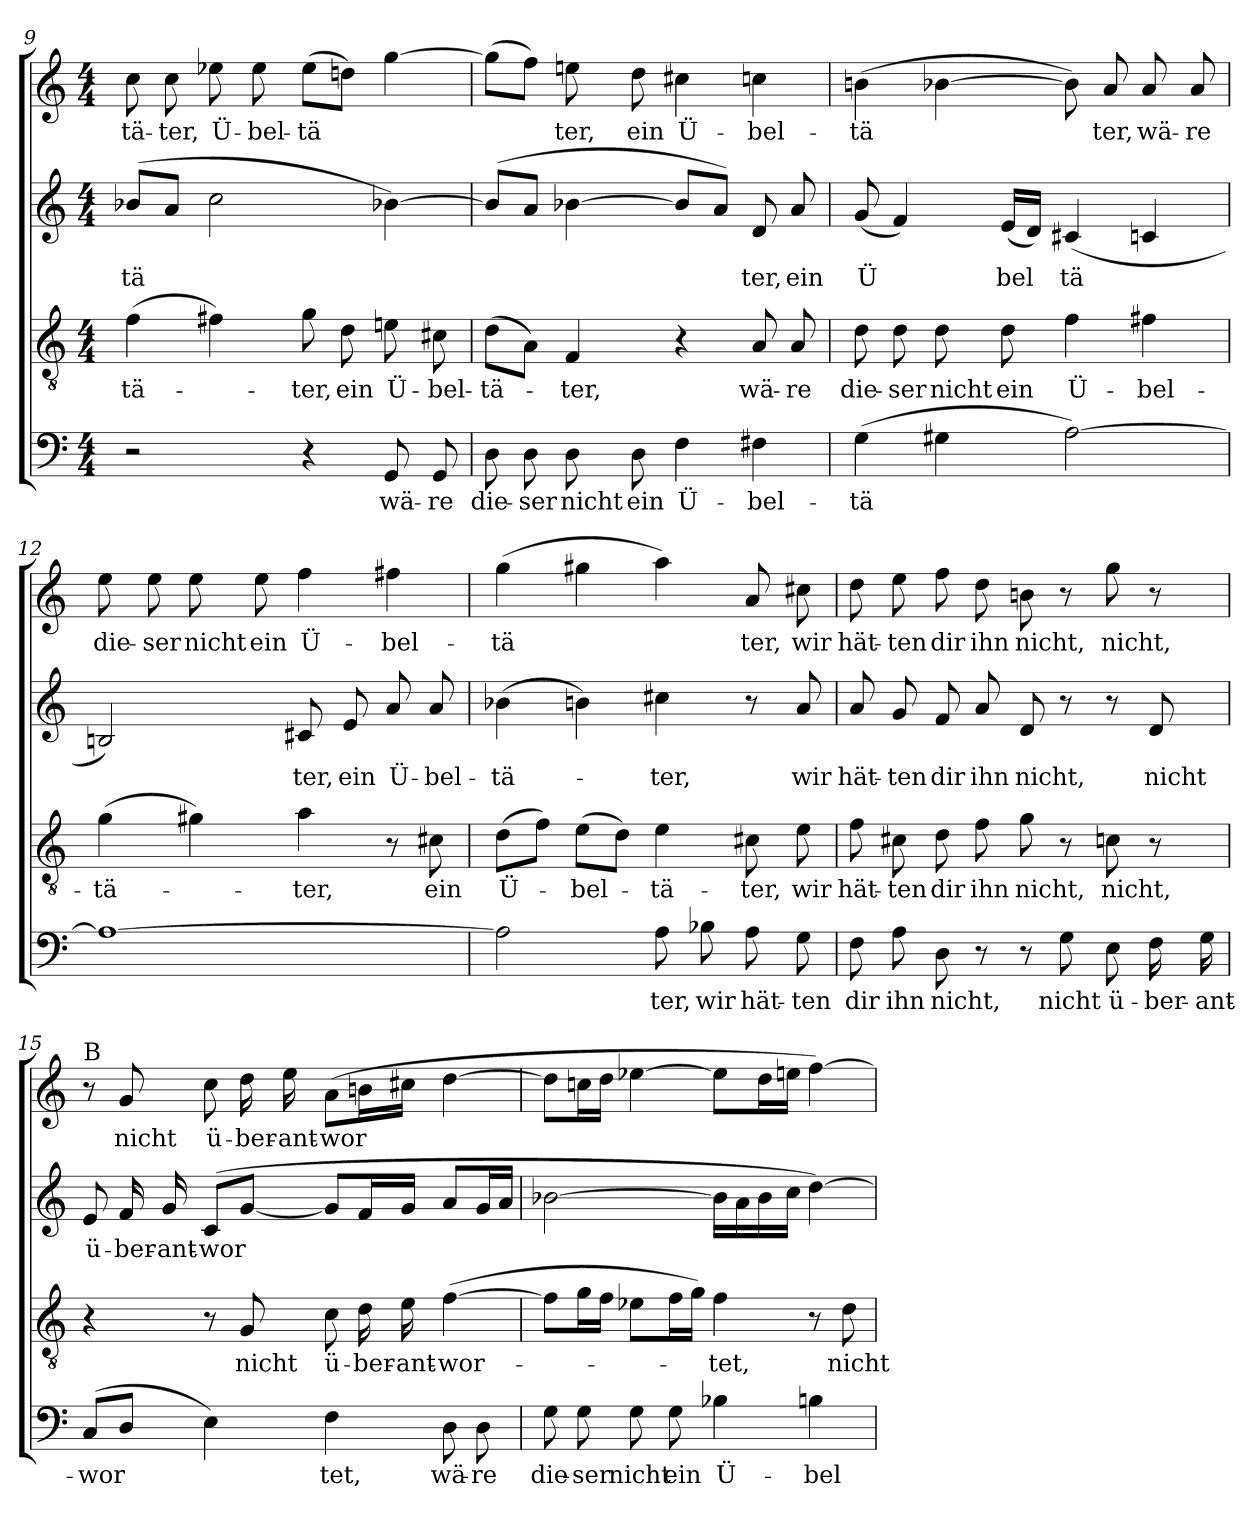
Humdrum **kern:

**kern	**text	**kern	**text	**kern	**text	**kern	**text
*part4	*part4	*part3	*part3	*part2	*part2	*part1	*part1
*staff4	*staff4	*staff3	*staff3	*staff2	*staff2	*staff1	*staff1
*clefF4	*	*clefGv2	*	*clefG2	*	*clefG2	*
*k[]	*	*k[]	*	*k[]	*	*k[]	*
*C:	*	*C:	*	*C:	*	*C:	*
*M4/4	*	*M4/4	*	*M4/4	*	*M4/4	*
=9	=9	=9	=9	=9	=9	=9	=9
!	!	!	!LO:LY:b	!	!LO:LY:b	!	!LO:LY:b
2r	.	(>4f\	-tä-	(>8b-X/L	-tä	8cc\	-tä-
!	!	!	!	!	!	!	!LO:LY:b
.	.	.	.	8a/J	.	8cc\	-ter,
!	!	!	!	!	!	!	!LO:LY:b
.	.	4f#X\)	.	2cc\	.	8ee-X\	Ü-
!	!	!	!	!	!	!	!LO:LY:b
.	.	.	.	.	.	8ee-\	-bel-
!	!	!	!LO:LY:b	!	!	!	!LO:LY:b
4r	.	8g\	-ter,	.	.	(>8ee-\L	-tä
!	!	!	!LO:LY:b	!	!	!	!
.	.	8d\	ein	.	.	8ddn\J)	.
!	!LO:LY:b	!	!LO:LY:b	!	!	!	!
8GG/	wä-	8en\	Ü-	[4b-X\)	.	[4gg\	.
!	!LO:LY:b	!	!LO:LY:b	!	!	!	!
8GG/	-re	8c#X\	-bel-	.	.	.	.
!!LO:PB:g=z
=10	=10	=10	=10	=10	=10	=10	=10
!	!LO:LY:b	!	!LO:LY:b	!	!	!	!
8D\	die-	(>8d\L	-tä-	(>8b-/L]	.	(>8gg\L]	.
!	!LO:LY:b	!	!	!	!	!	!
8D\	-ser	8A\J)	.	8a/J	.	8ff\J)	.
!	!LO:LY:b	!	!LO:LY:b	!	!	!	!LO:LY:b
8D\	nicht	4F/	-ter,	[4b-\	.	8een\	ter,
!	!LO:LY:b	!	!	!	!	!	!LO:LY:b
8D\	ein	.	.	.	.	8dd\	ein
!	!LO:LY:b	!	!	!	!	!	!LO:LY:b
4F\	Ü-	4r	.	8b-/L]	.	4cc#X\	Ü-
.	.	.	.	8a/J)	.	.	.
!	!LO:LY:b	!	!LO:LY:b	!	!LO:LY:b	!	!LO:LY:b
4F#X\	-bel-	8A/	wä-	8d/	ter,	4ccn\	-bel-
!	!	!	!LO:LY:b	!	!LO:LY:b	!	!
.	.	8A/	-re	8a/	ein	.	.
=11	=11	=11	=11	=11	=11	=11	=11
!	!LO:LY:b	!	!LO:LY:b	!	!LO:LY:b	!	!LO:LY:b
(>4G\	-tä	8d\	die-	(<8g/	Ü	(>4bn\	-tä
!	!	!	!LO:LY:b	!	!	!	!
.	.	8d\	-ser	4f/)	.	.	.
!	!	!	!LO:LY:b	!	!	!	!
4G#X\	.	8d\	nicht	.	.	[4b-X\	.
!	!	!	!LO:LY:b	!	!LO:LY:b	!	!
.	.	8d\	ein	(<16e/LL	bel	.	.
.	.	.	.	16d/JJ)	.	.	.
!	!	!	!LO:LY:b	!	!LO:LY:b	!	!
[2A\)	.	4f\	Ü-	(>4c#X/	tä	8b-\])	.
!	!	!	!	!	!	!	!LO:LY:b
.	.	.	.	.	.	8a/	ter,
!	!	!	!LO:LY:b	!	!	!	!LO:LY:b
.	.	4f#X\	-bel-	4cn/	.	8a/	wä-
!	!	!	!	!	!	!	!LO:LY:b
.	.	.	.	.	.	8a/	-re
=12	=12	=12	=12	=12	=12	=12	=12
!	!	!	!LO:LY:b	!	!	!	!LO:LY:b
1A_	.	(>4g\	-tä-	2Bn/)	.	8ee\	die-
!	!	!	!	!	!	!	!LO:LY:b
.	.	.	.	.	.	8ee\	-ser
!	!	!	!	!	!	!	!LO:LY:b
.	.	4g#X\)	.	.	.	8ee\	nicht
!	!	!	!	!	!	!	!LO:LY:b
.	.	.	.	.	.	8ee\	ein
!	!	!	!LO:LY:b	!	!LO:LY:b	!	!LO:LY:b
.	.	4a\	-ter,	8c#X/	ter,	4ff\	Ü-
!	!	!	!	!	!LO:LY:b	!	!
.	.	.	.	8e/	ein	.	.
!	!	!	!	!	!LO:LY:b	!	!LO:LY:b
.	.	8r	.	8a/	Ü-	4ff#X\	-bel-
!	!	!	!LO:LY:b	!	!LO:LY:b	!	!
.	.	8c#X\	ein	8a/	-bel-	.	.
!!LO:LB:g=z
=13	=13	=13	=13	=13	=13	=13	=13
!	!	!	!LO:LY:b	!	!LO:LY:b	!	!LO:LY:b
2A\]	.	(>8d\L	Ü-	(>4b-X\	-tä-	(>4gg\	-tä
.	.	8f\J)	.	.	.	.	.
!	!	!	!LO:LY:b	!	!	!	!
.	.	(>8e\L	-bel-	4bn\)	.	4gg#X\	.
.	.	8d\J)	.	.	.	.	.
!	!LO:LY:b	!	!LO:LY:b	!	!LO:LY:b	!	!
8A\	ter,	4e\	-tä-	4cc#X\	-ter,	4aa\)	.
!	!LO:LY:b	!	!	!	!	!	!
8B-X\	wir	.	.	.	.	.	.
!	!LO:LY:b	!	!LO:LY:b	!	!	!	!LO:LY:b
8A\	hät-	8c#X\	-ter,	8r	.	8a/	ter,
!	!LO:LY:b	!	!LO:LY:b	!	!LO:LY:b	!	!LO:LY:b
8G\	-ten	8e\	wir	8a/	wir	8cc#X\	wir
=14	=14	=14	=14	=14	=14	=14	=14
!	!LO:LY:b	!	!LO:LY:b	!	!LO:LY:b	!	!LO:LY:b
8F\	dir	8f\	hät-	8a/	hät-	8dd\	hät-
!	!LO:LY:b	!	!LO:LY:b	!	!LO:LY:b	!	!LO:LY:b
8A\	ihn	8c#X\	-ten	8g/	-ten	8ee\	-ten
!	!LO:LY:b	!	!LO:LY:b	!	!LO:LY:b	!	!LO:LY:b
8D\	nicht,	8d\	dir	8f/	dir	8ff\	dir
!	!	!	!LO:LY:b	!	!LO:LY:b	!	!LO:LY:b
8r	.	8f\	ihn	8a/	ihn	8dd\	ihn
!	!	!	!LO:LY:b	!	!LO:LY:b	!	!LO:LY:b
8r	.	8g\	nicht,	8d/	nicht,	8bn\	nicht,
!	!LO:LY:b	!	!	!	!	!	!
8G\	nicht	8r	.	8r	.	8r	.
!	!LO:LY:b	!	!LO:LY:b	!	!	!	!LO:LY:b
8E\	ü-	8cn\	nicht,	8r	.	8gg\	nicht,
!	!LO:LY:b	!	!	!	!LO:LY:b	!	!
16F\	-ber-	8r	.	8d/	nicht	8r	.
!	!LO:LY:b	!	!	!	!	!	!
16G\	-ant-	.	.	.	.	.	.
!!LO:LB:g=z
=15	=15	=15	=15	=15	=15	=15	=15
!	!	!	!	!	!	!LO:TX:a:t=B	!
!	!LO:LY:b	!	!	!	!LO:LY:b	!	!
(<8C/L	-wor	4r	.	8e/	ü-	8r	.
!	!	!	!	!	!LO:LY:b	!	!LO:LY:b
8D/J	.	.	.	16f/	-ber-	8g/	nicht
!	!	!	!	!	!LO:LY:b	!	!
.	.	.	.	16g/	-ant-	.	.
!	!	!	!	!	!LO:LY:b	!	!LO:LY:b
4E\)	.	8r	.	(>8c/L	-wor	8cc\	ü-
!	!	!	!LO:LY:b	!	!	!	!LO:LY:b
.	.	8G/	nicht	[8g/J	.	16dd\	-ber-
!	!	!	!	!	!	!	!LO:LY:b
.	.	.	.	.	.	16ee\	-ant-
!	!LO:LY:b	!	!LO:LY:b	!	!	!	!LO:LY:b
4F\	tet,	8c\	ü-	8g/L]	.	(>8a\L	-wor
!	!	!	!LO:LY:b	!	!	!	!
.	.	16d\	-ber-	16f/L	.	16bn\L	.
!	!	!	!LO:LY:b	!	!	!	!
.	.	16e\	-ant-	16g/JJ	.	16cc#X\JJ	.
!	!LO:LY:b	!	!LO:LY:b	!	!	!	!
8D\	wä-	(>[4f\	-wor-	8a/L	.	[4dd\	.
!	!LO:LY:b	!	!	!	!	!	!
8D\	-re	.	.	16g/L	.	.	.
.	.	.	.	16a/JJ	.	.	.
=16	=16	=16	=16	=16	=16	=16	=16
!	!LO:LY:b	!	!	!	!	!	!
8G\	die-	8f\L]	.	[2b-X\	.	8dd\L]	.
!	!LO:LY:b	!	!	!	!	!	!
8G\	-ser	16g\L	.	.	.	16ccn\L	.
.	.	16f\JJ	.	.	.	16dd\JJ	.
!	!LO:LY:b	!	!	!	!	!	!
8G\	nicht	8e-X\L	.	.	.	[4ee-X\	.
!	!LO:LY:b	!	!	!	!	!	!
8G\	ein	16f\L	.	.	.	.	.
.	.	16g\JJ)	.	.	.	.	.
!	!LO:LY:b	!	!LO:LY:b	!	!	!	!
4B-X\	Ü-	4f\	-tet,	16b-\LL]	.	8ee-\L]	.
.	.	.	.	16a\	.	.	.
.	.	.	.	16b-\	.	16dd\L	.
.	.	.	.	16cc\JJ	.	16een\JJ	.
!	!LO:LY:b	!	!	!	!	!	!
4Bn\	-bel-	8r	.	[4dd\)	.	[4ff\)	.
!	!	!	!LO:LY:b	!	!	!	!
.	.	8d\	nicht	.	.	.	.
=	=	=	=	=	=	=	=
*-	*-	*-	*-	*-	*-	*-	*-
